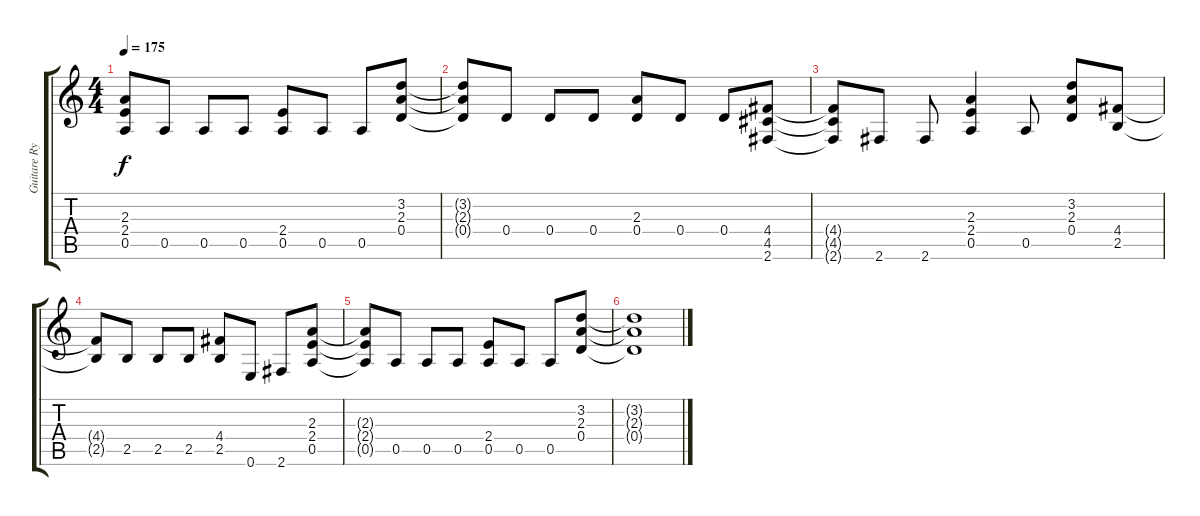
\track ("Guitare Rythm 2" "Guitare Ry") {instrument overdrivenguitar}
\staff {score tabs}
\tuning (E4 B3 G3 D3 A2 E2) {hide}
\ts (4 4)
\tempo 175
\clef g2
\ks c
(2.3{t} 2.4{t} 0.5{t}).8{dy f} 0.5.8 0.5.8 0.5.8 (2.4 0.5).8 0.5.8 0.5.8 (3.2 2.3 0.4).8 |
(3.2{t} 2.3{t} 0.4{t}).8 0.4.8 0.4.8 0.4.8 (2.3 0.4).8 0.4.8 0.4.8 (4.4 4.5 2.6).8 |
(4.4{t} 4.5{t} 2.6{t}).8 2.6.8 2.6.8 (2.3 2.4 0.5).4 0.5.8 (3.2 2.3 0.4).8 (4.4 2.5).8 |
(4.4{t} 2.5{t}).8 2.5.8 2.5.8 2.5.8 (4.4 2.5).8 0.6.8 2.6.8 (2.3 2.4 0.5).8 |
(2.3{t} 2.4{t} 0.5{t}).8 0.5.8 0.5.8 0.5.8 (2.4 0.5).8 0.5.8 0.5.8 (3.2 2.3 0.4).8 |
(3.2{t} 2.3{t} 0.4{t}).1
